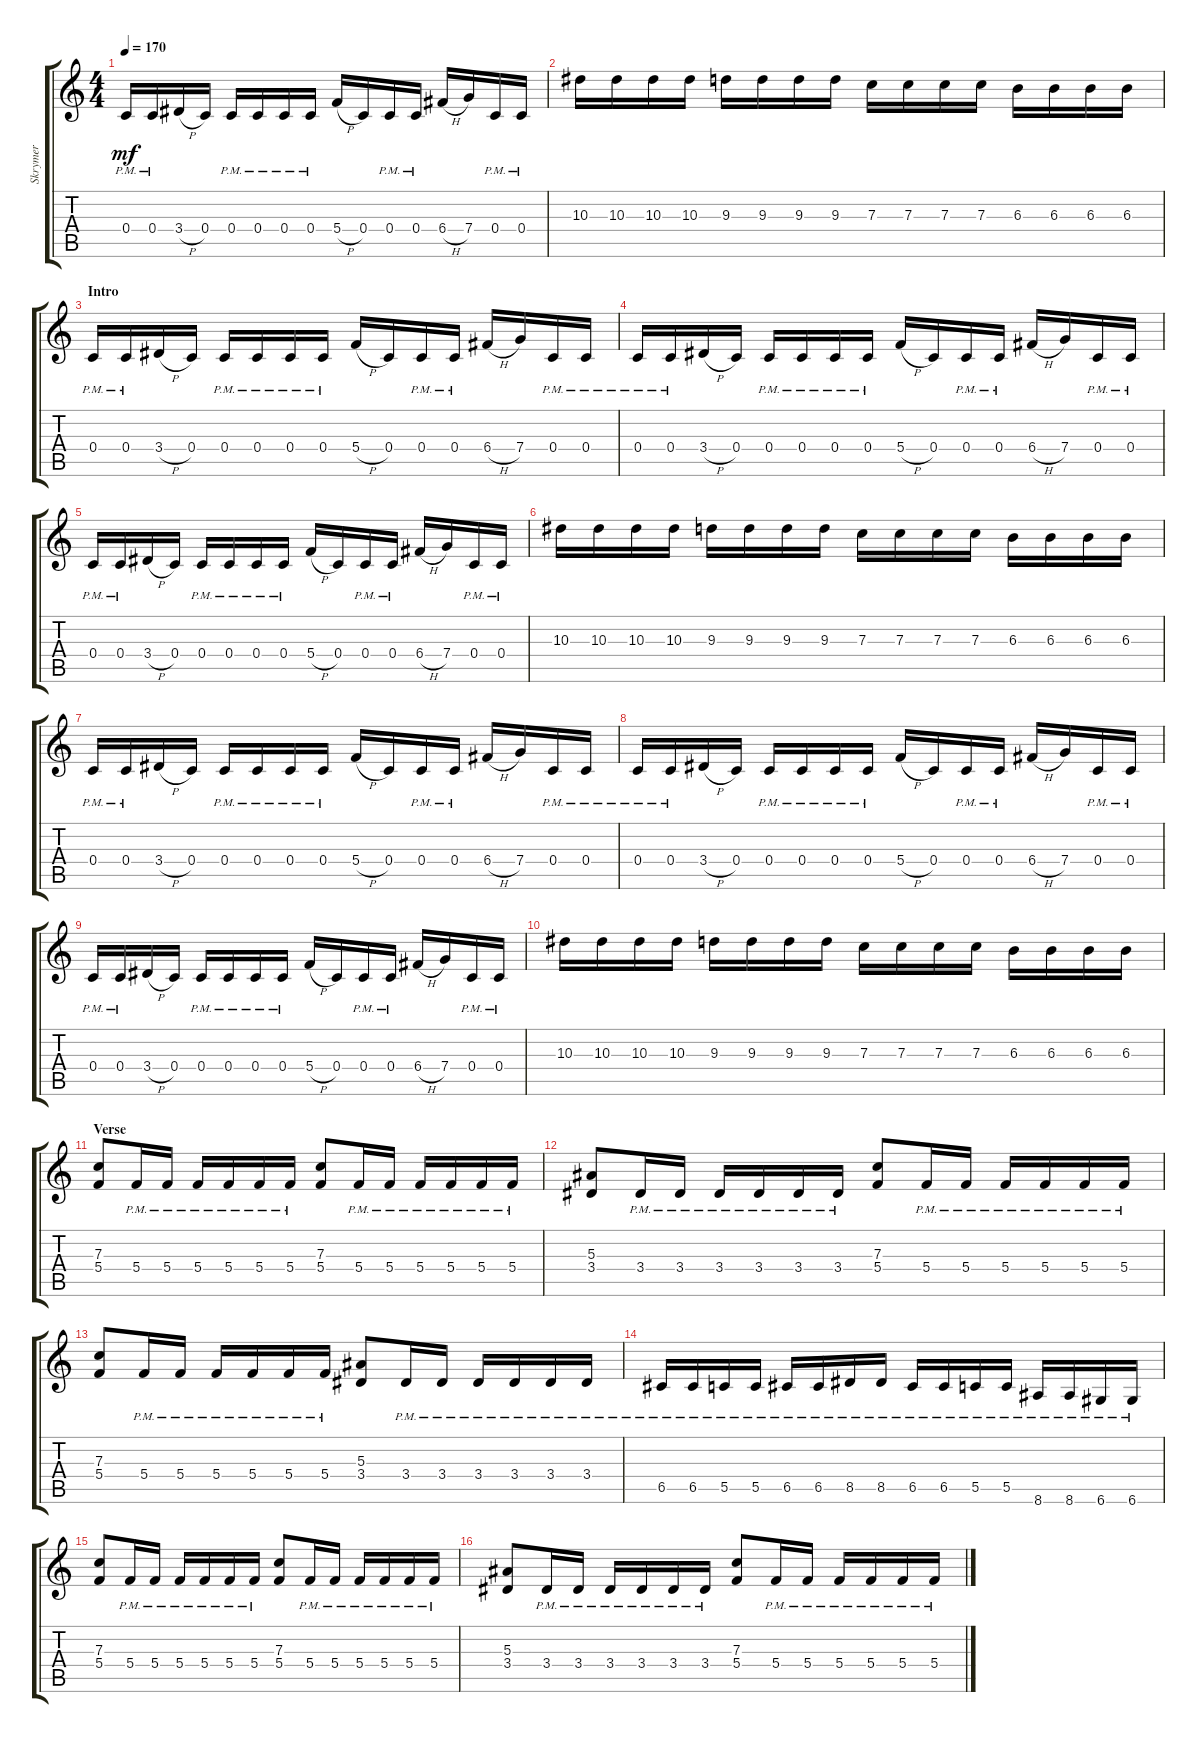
\track ("Skrymer" "Skrymer") {instrument overdrivenguitar}
\staff {score tabs}
\tuning (D4 A3 F3 C3 G2 D2) {hide}
\ts (4 4)
\tempo 170
\clef g2
\ks c
0.4{pm}.16{dy mf} 0.4{pm}.16 3.4{h}.16 0.4.16 0.4{pm}.16 0.4{pm}.16 0.4{pm}.16 0.4{pm}.16 5.4{h}.16 0.4.16 0.4{pm}.16 0.4{pm}.16 6.4{h}.16 7.4.16 0.4{pm}.16 0.4{pm}.16 |
10.3.16 10.3.16 10.3.16 10.3.16 9.3.16 9.3.16 9.3.16 9.3.16 7.3.16 7.3.16 7.3.16 7.3.16 6.3.16 6.3.16 6.3.16 6.3.16 |
\section ("" "Intro")
0.4{pm}.16 0.4{pm}.16 3.4{h}.16 0.4.16 0.4{pm}.16 0.4{pm}.16 0.4{pm}.16 0.4{pm}.16 5.4{h}.16 0.4.16 0.4{pm}.16 0.4{pm}.16 6.4{h}.16 7.4.16 0.4{pm}.16 0.4{pm}.16 |
0.4{pm}.16 0.4{pm}.16 3.4{h}.16 0.4.16 0.4{pm}.16 0.4{pm}.16 0.4{pm}.16 0.4{pm}.16 5.4{h}.16 0.4.16 0.4{pm}.16 0.4{pm}.16 6.4{h}.16 7.4.16 0.4{pm}.16 0.4{pm}.16 |
0.4{pm}.16 0.4{pm}.16 3.4{h}.16 0.4.16 0.4{pm}.16 0.4{pm}.16 0.4{pm}.16 0.4{pm}.16 5.4{h}.16 0.4.16 0.4{pm}.16 0.4{pm}.16 6.4{h}.16 7.4.16 0.4{pm}.16 0.4{pm}.16 |
10.3.16 10.3.16 10.3.16 10.3.16 9.3.16 9.3.16 9.3.16 9.3.16 7.3.16 7.3.16 7.3.16 7.3.16 6.3.16 6.3.16 6.3.16 6.3.16 |
0.4{pm}.16 0.4{pm}.16 3.4{h}.16 0.4.16 0.4{pm}.16 0.4{pm}.16 0.4{pm}.16 0.4{pm}.16 5.4{h}.16 0.4.16 0.4{pm}.16 0.4{pm}.16 6.4{h}.16 7.4.16 0.4{pm}.16 0.4{pm}.16 |
0.4{pm}.16 0.4{pm}.16 3.4{h}.16 0.4.16 0.4{pm}.16 0.4{pm}.16 0.4{pm}.16 0.4{pm}.16 5.4{h}.16 0.4.16 0.4{pm}.16 0.4{pm}.16 6.4{h}.16 7.4.16 0.4{pm}.16 0.4{pm}.16 |
0.4{pm}.16 0.4{pm}.16 3.4{h}.16 0.4.16 0.4{pm}.16 0.4{pm}.16 0.4{pm}.16 0.4{pm}.16 5.4{h}.16 0.4.16 0.4{pm}.16 0.4{pm}.16 6.4{h}.16 7.4.16 0.4{pm}.16 0.4{pm}.16 |
10.3.16 10.3.16 10.3.16 10.3.16 9.3.16 9.3.16 9.3.16 9.3.16 7.3.16 7.3.16 7.3.16 7.3.16 6.3.16 6.3.16 6.3.16 6.3.16 |
\section ("" "Verse")
(7.3 5.4).8 5.4{pm}.16 5.4{pm}.16 5.4{pm}.16 5.4{pm}.16 5.4{pm}.16 5.4{pm}.16 (7.3 5.4).8 5.4{pm}.16 5.4{pm}.16 5.4{pm}.16 5.4{pm}.16 5.4{pm}.16 5.4{pm}.16 |
(5.3 3.4).8 3.4{pm}.16 3.4{pm}.16 3.4{pm}.16 3.4{pm}.16 3.4{pm}.16 3.4{pm}.16 (7.3 5.4).8 5.4{pm}.16 5.4{pm}.16 5.4{pm}.16 5.4{pm}.16 5.4{pm}.16 5.4{pm}.16 |
(7.3 5.4).8 5.4{pm}.16 5.4{pm}.16 5.4{pm}.16 5.4{pm}.16 5.4{pm}.16 5.4{pm}.16 (5.3 3.4).8 3.4{pm}.16 3.4{pm}.16 3.4{pm}.16 3.4{pm}.16 3.4{pm}.16 3.4{pm}.16 |
6.5{pm}.16 6.5{pm}.16 5.5{pm}.16 5.5{pm}.16 6.5{pm}.16 6.5{pm}.16 8.5{pm}.16 8.5{pm}.16 6.5{pm}.16 6.5{pm}.16 5.5{pm}.16 5.5{pm}.16 8.6{pm}.16 8.6{pm}.16 6.6{pm}.16 6.6{pm}.16 |
(7.3 5.4).8 5.4{pm}.16 5.4{pm}.16 5.4{pm}.16 5.4{pm}.16 5.4{pm}.16 5.4{pm}.16 (7.3 5.4).8 5.4{pm}.16 5.4{pm}.16 5.4{pm}.16 5.4{pm}.16 5.4{pm}.16 5.4{pm}.16 |
(5.3 3.4).8 3.4{pm}.16 3.4{pm}.16 3.4{pm}.16 3.4{pm}.16 3.4{pm}.16 3.4{pm}.16 (7.3 5.4).8 5.4{pm}.16 5.4{pm}.16 5.4{pm}.16 5.4{pm}.16 5.4{pm}.16 5.4{pm}.16
